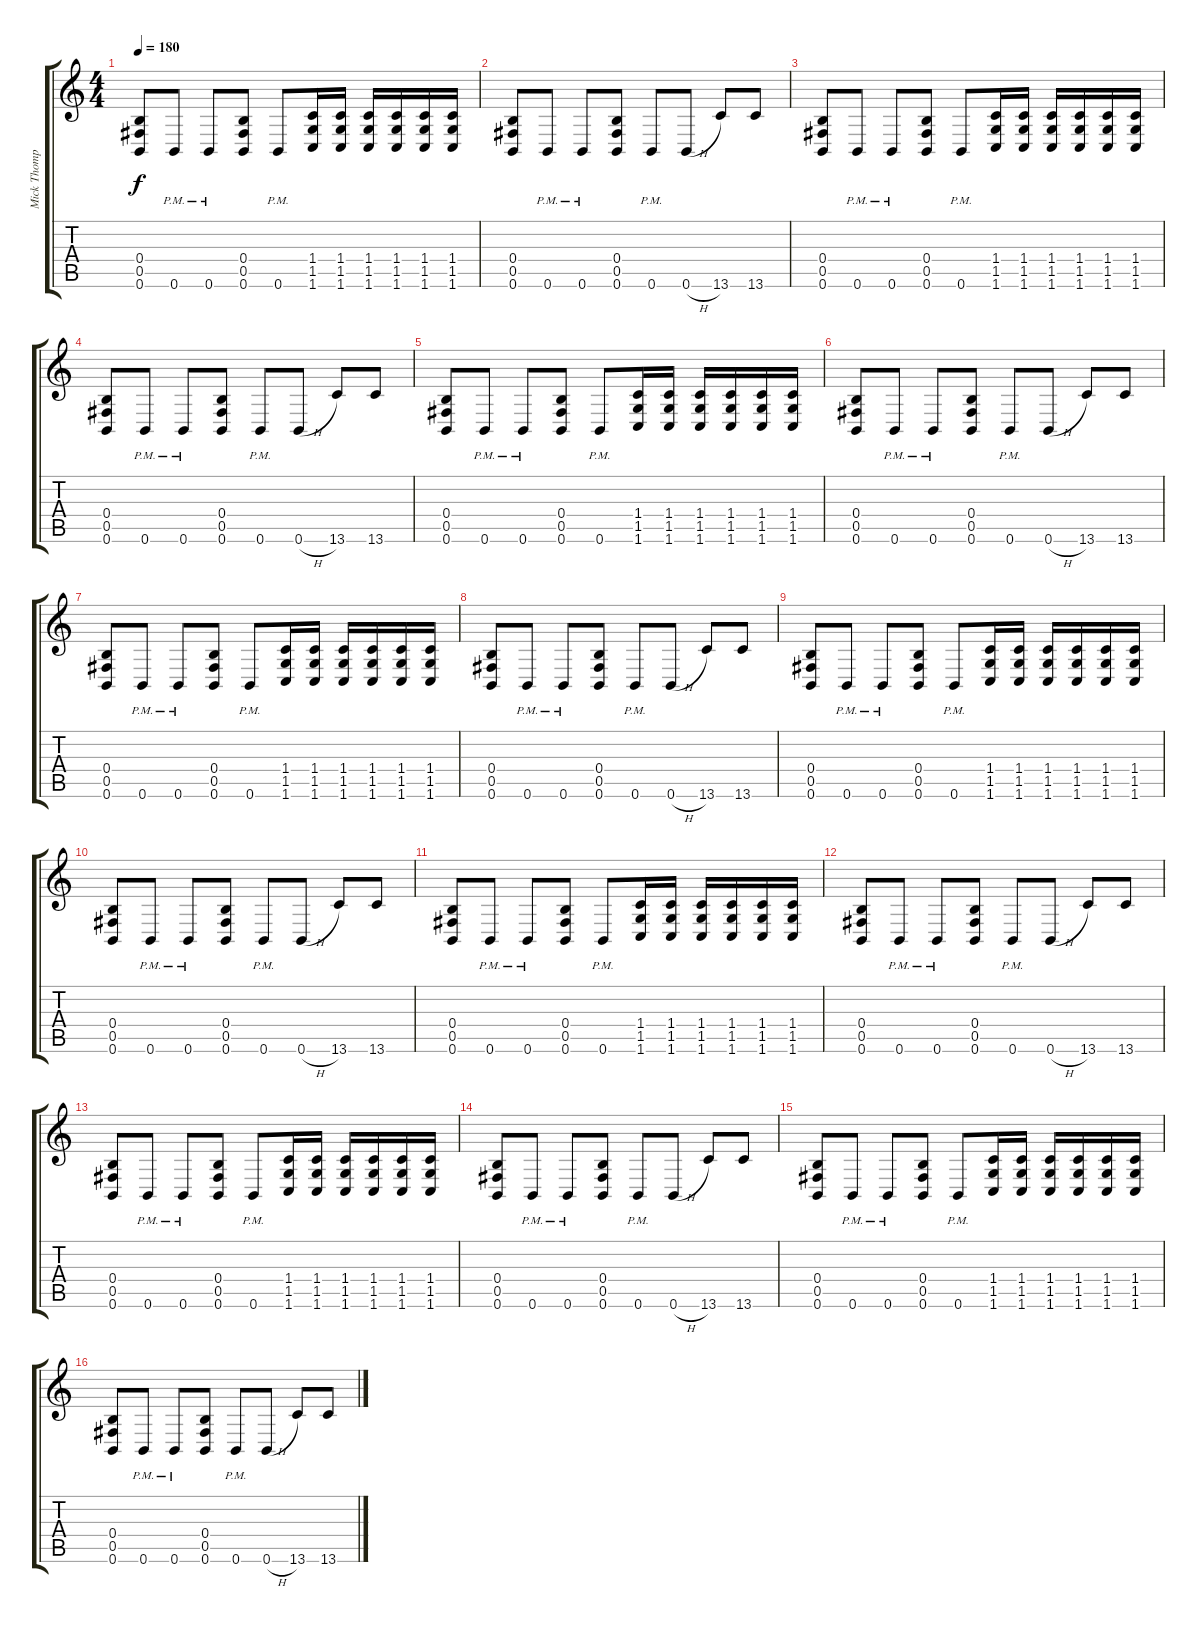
\track ("Mick Thompson #7" "Mick Thomp") {instrument distortionguitar}
\staff {score tabs}
\tuning (Db4 Ab3 E3 B2 Gb2 B1) {hide}
\ts (4 4)
\tempo 180
\clef g2
\ks c
(0.4 0.5 0.6).8{dy f} 0.6{pm}.8 0.6{pm}.8 (0.4 0.5 0.6).8 0.6{pm}.8 (1.4 1.5 1.6).16 (1.4 1.5 1.6).16 (1.4 1.5 1.6).16 (1.4 1.5 1.6).16 (1.4 1.5 1.6).16 (1.4 1.5 1.6).16 |
(0.4 0.5 0.6).8 0.6{pm}.8 0.6{pm}.8 (0.4 0.5 0.6).8 0.6{pm}.8 0.6{h}.8 13.6.8 13.6.8 |
(0.4 0.5 0.6).8 0.6{pm}.8 0.6{pm}.8 (0.4 0.5 0.6).8 0.6{pm}.8 (1.4 1.5 1.6).16 (1.4 1.5 1.6).16 (1.4 1.5 1.6).16 (1.4 1.5 1.6).16 (1.4 1.5 1.6).16 (1.4 1.5 1.6).16 |
(0.4 0.5 0.6).8 0.6{pm}.8 0.6{pm}.8 (0.4 0.5 0.6).8 0.6{pm}.8 0.6{h}.8 13.6.8 13.6.8 |
(0.4 0.5 0.6).8 0.6{pm}.8 0.6{pm}.8 (0.4 0.5 0.6).8 0.6{pm}.8 (1.4 1.5 1.6).16 (1.4 1.5 1.6).16 (1.4 1.5 1.6).16 (1.4 1.5 1.6).16 (1.4 1.5 1.6).16 (1.4 1.5 1.6).16 |
(0.4 0.5 0.6).8 0.6{pm}.8 0.6{pm}.8 (0.4 0.5 0.6).8 0.6{pm}.8 0.6{h}.8 13.6.8 13.6.8 |
(0.4 0.5 0.6).8 0.6{pm}.8 0.6{pm}.8 (0.4 0.5 0.6).8 0.6{pm}.8 (1.4 1.5 1.6).16 (1.4 1.5 1.6).16 (1.4 1.5 1.6).16 (1.4 1.5 1.6).16 (1.4 1.5 1.6).16 (1.4 1.5 1.6).16 |
(0.4 0.5 0.6).8 0.6{pm}.8 0.6{pm}.8 (0.4 0.5 0.6).8 0.6{pm}.8 0.6{h}.8 13.6.8 13.6.8 |
(0.4 0.5 0.6).8 0.6{pm}.8 0.6{pm}.8 (0.4 0.5 0.6).8 0.6{pm}.8 (1.4 1.5 1.6).16 (1.4 1.5 1.6).16 (1.4 1.5 1.6).16 (1.4 1.5 1.6).16 (1.4 1.5 1.6).16 (1.4 1.5 1.6).16 |
(0.4 0.5 0.6).8 0.6{pm}.8 0.6{pm}.8 (0.4 0.5 0.6).8 0.6{pm}.8 0.6{h}.8 13.6.8 13.6.8 |
(0.4 0.5 0.6).8 0.6{pm}.8 0.6{pm}.8 (0.4 0.5 0.6).8 0.6{pm}.8 (1.4 1.5 1.6).16 (1.4 1.5 1.6).16 (1.4 1.5 1.6).16 (1.4 1.5 1.6).16 (1.4 1.5 1.6).16 (1.4 1.5 1.6).16 |
(0.4 0.5 0.6).8 0.6{pm}.8 0.6{pm}.8 (0.4 0.5 0.6).8 0.6{pm}.8 0.6{h}.8 13.6.8 13.6.8 |
(0.4 0.5 0.6).8 0.6{pm}.8 0.6{pm}.8 (0.4 0.5 0.6).8 0.6{pm}.8 (1.4 1.5 1.6).16 (1.4 1.5 1.6).16 (1.4 1.5 1.6).16 (1.4 1.5 1.6).16 (1.4 1.5 1.6).16 (1.4 1.5 1.6).16 |
(0.4 0.5 0.6).8 0.6{pm}.8 0.6{pm}.8 (0.4 0.5 0.6).8 0.6{pm}.8 0.6{h}.8 13.6.8 13.6.8 |
(0.4 0.5 0.6).8 0.6{pm}.8 0.6{pm}.8 (0.4 0.5 0.6).8 0.6{pm}.8 (1.4 1.5 1.6).16 (1.4 1.5 1.6).16 (1.4 1.5 1.6).16 (1.4 1.5 1.6).16 (1.4 1.5 1.6).16 (1.4 1.5 1.6).16 |
(0.4 0.5 0.6).8 0.6{pm}.8 0.6{pm}.8 (0.4 0.5 0.6).8 0.6{pm}.8 0.6{h}.8 13.6.8 13.6.8
